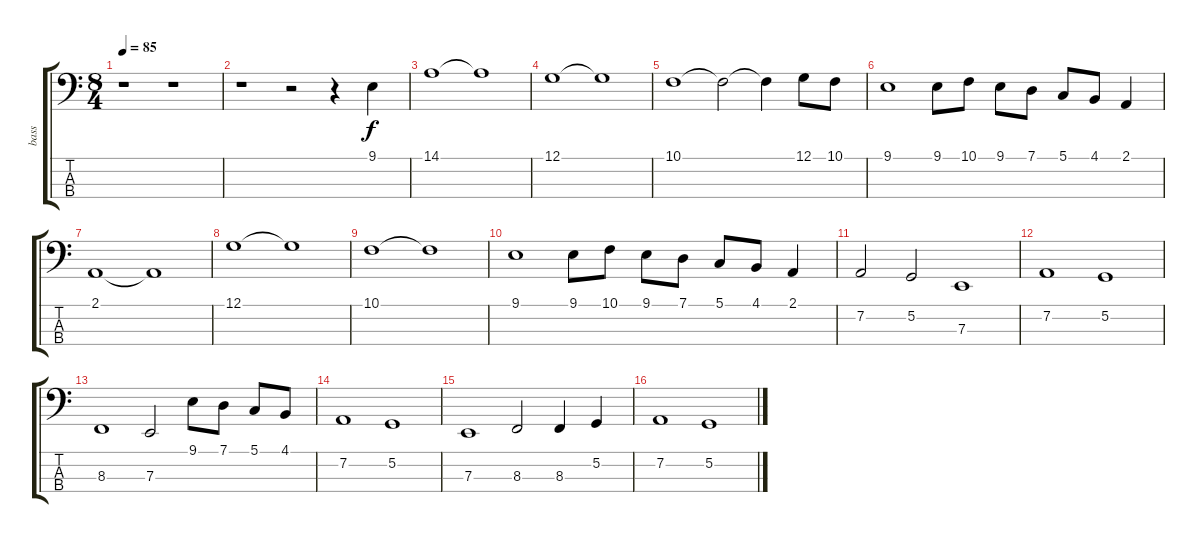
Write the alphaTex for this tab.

\track ("bass" "bass") {instrument lead8bassandlead}
\staff {score tabs}
\tuning (G2 D2 A1 E1) {hide}
\ts (8 4)
\tempo 85
\tempo 120
\tempo 85
\clef f4
\ks c
r.1{dy f instrument lead8bassandlead} r.1 |
r.1{volume 16 instrument electricbassfinger} r.2 r.4 9.1.4 |
14.1.1 14.1{t}.1 |
12.1.1 12.1{t}.1 |
10.1.1 10.1{t}.2 10.1{t}.4 12.1.8 10.1.8 |
9.1.1 9.1.8 10.1.8 9.1.8 7.1.8 5.1.8 4.1.8 2.1.4 |
2.1.1 2.1{t}.1 |
12.1.1 12.1{t}.1 |
10.1.1 10.1{t}.1 |
9.1.1 9.1.8 10.1.8 9.1.8 7.1.8 5.1.8 4.1.8 2.1.4 |
7.2.2 5.2.2 7.3.1 |
7.2.1 5.2.1 |
8.3.1 7.3.2 9.1.8 7.1.8 5.1.8 4.1.8 |
7.2.1 5.2.1 |
7.3.1 8.3.2 8.3.4 5.2.4 |
7.2.1 5.2.1
